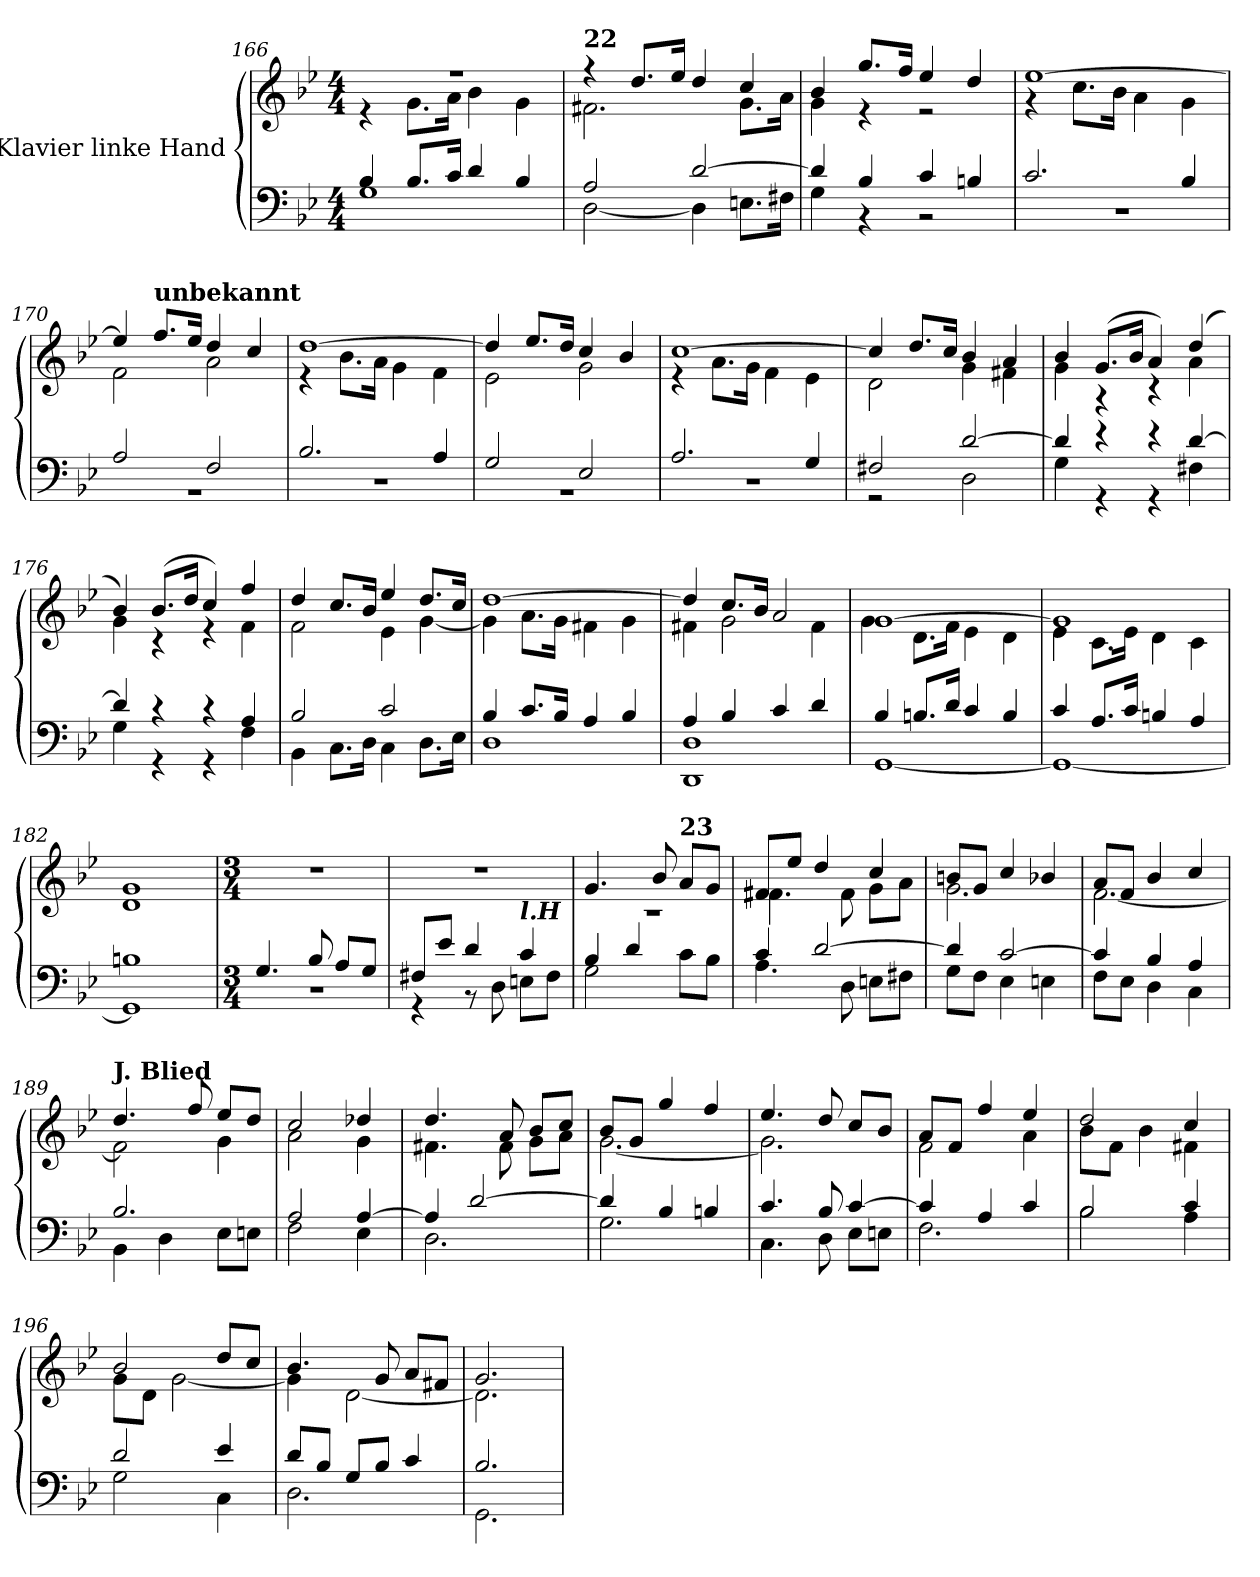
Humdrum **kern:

**kern	**kern
*part1	*part1
*staff2	*staff1
*I"Klavier linke Hand	*
*clefF4	*clefG2
*k[b-e-]	*k[b-e-]
*M4/4	*M4/4
=166	=166
*^	*^
4B-/	1G	1r	4r
8.B-/L	.	.	8.g\L
16c/Jk	.	.	16a\Jk
4d/	.	.	4b-\
4B-/	.	.	4g\
=167	=167	=167	=167
!	!	!LO:TX:a:B:t=22	!
2A/	[2D\	4r	2.f#X\
.	.	8.dd/L	.
.	.	16ee-/Jk	.
[2d/	4D\]	4dd/	.
.	8.En\L	4cc/	8.g\L
.	16F#X\Jk	.	16a\Jk
!!LO:LB:g=z	!!
=168	=168	=168	=168
4d/]	4G\	4b-/	4g\
4B-/	4r	8.gg/L	4r
.	.	16ff/Jk	.
4c/	2r	4ee-/	2r
4Bn/	.	4dd/	.
=169	=169	=169	=169
2.c/	1r	[1ee-	4r
.	.	.	8.cc\L
.	.	.	16b-\Jk
.	.	.	4a\
4B-/	.	.	4g\
=170	=170	=170	=170
2A/	1r	4ee-/]	2f\
!	!	!LO:TX:a:B:t=unbekannt	!
.	.	8.ff/L	.
.	.	16ee-/Jk	.
2F/	.	4dd/	2a\
.	.	4cc/	.
!!LO:LB:g=z	!!
=171	=171	=171	=171
2.B-/	1r	[1dd	4r
.	.	.	8.b-\L
.	.	.	16a\Jk
.	.	.	4g\
4A/	.	.	4f\
=172	=172	=172	=172
2G/	1r	4dd/]	2e-\
.	.	8.ee-/L	.
.	.	16dd/Jk	.
2E-/	.	4cc/	2g\
.	.	4b-/	.
=173	=173	=173	=173
2.A/	1r	[1cc	4r
.	.	.	8.a\L
.	.	.	16g\Jk
.	.	.	4f\
4G/	.	.	4e-\
=174	=174	=174	=174
2F#X/	2r	4cc/]	2d\
.	.	8.dd/L	.
.	.	16cc/Jk	.
[2d/	2D\	4b-/	4g\
.	.	4a/	4f#X\
!!LO:PB:g=z	!!
=175	=175	=175	=175
4d/]	4G\	4b-/	4g\
4r	4r	(8.g/L	4r
.	.	16b-/Jk	.
4r	4r	4a/)	4r
[4d/	4F#X\	(4dd/	4a\
=176	=176	=176	=176
4d/]	4G\	4b-/)	4g\
4r	4r	(8.b-/L	4r
.	.	16dd/Jk	.
4r	4r	4cc/)	4r
4A/	4F\	4ff/	4f\
!!LO:LB:g=z	!!
=177	=177	=177	=177
2B-/	4BB-\	4dd/	2f\
.	8.C\L	8.cc/L	.
.	16D\Jk	16b-/Jk	.
2c/	4C\	4ee-/	4e-\
.	8.D\L	8.dd/L	[4g\
.	16E-\Jk	16cc/Jk	.
=178	=178	=178	=178
4B-/	1D	[1dd	4g\]
8.c/L	.	.	8.a\L
16B-/Jk	.	.	16g\Jk
4A/	.	.	4f#X\
4B-/	.	.	4g\
=179	=179	=179	=179
4A/	1DD 1D	4dd/]	4f#X\
4B-/	.	8.cc/L	2g\
.	.	16b-/Jk	.
4c/	.	2a/	.
4d/	.	.	4f#\
=180	=180	=180	=180
4B-/	[1GG	[1g	4g\
8.Bn/L	.	.	8.d\L
16d/Jk	.	.	16f\Jk
4c/	.	.	4e-\
4B/	.	.	4d\
!!LO:LB:g=z	!!
=181	=181	=181	=181
4c/	1GG_	1g]	4e-\
8.A/L	.	.	8.c\L
16c/Jk	.	.	16e-\Jk
4Bn/	.	.	4d\
4A/	.	.	4c\
=182	=182	=182	=182
1Bn	1GG]	1g	1d
*	*	*v	*v
!!LO:LB:g=z
=183	=183	=183
*M3/4	*	*M3/4
*	*	*^
!	!	!LO:TX:a:Bi:t=Sostenuto	!
*	*	*v	*v
4.G/	2.r	2.r
8B-/	.	.
8A/L	.	.
8G/J	.	.
=184	=184	=184
8F#X/L	4r	2.r
8e-/J	.	.
4d/	8r	.
.	8D\	.
!LO:TX:a:Bi:t=l.H	!	!
4c/	8En\L	.
.	8F#\J	.
=185	=185	=185
*	*	*^
4B-/	2G\	4.g/	2.r
4d/	.	.	.
.	.	8b-/	.
!	!	!LO:TX:a:B:t=23	!
8c\L	4ryy	8a/L	.
8B-\J	.	8g/J	.
=186	=186	=186	=186
4c/	4.A\	8f#X/L	4.f#\
.	.	8ee-/J	.
[2d/	.	4dd/	.
.	8D\	.	8f#\
.	8En\L	4cc/	8g\L
.	8F#X\J	.	8a\J
!!LO:LB:g=z	!!
=187	=187	=187	=187
4d/]	8G\L	8bn/L	2.g\
.	8F\J	8g/J	.
[2c/	4E-\	4cc/	.
.	4En\	4b-X/	.
=188	=188	=188	=188
4c/]	8F\L	8a/L	[2.f\
.	8E-\J	8f/J	.
4B-/	4D\	4b-/	.
4A/	4C\	4cc/	.
=189	=189	=189	=189
!	!	!LO:TX:a:B:t=J. Blied	!
2.B-/	4BB-\	4.dd/	2f\]
.	4D\	.	.
.	.	8ff/	.
.	8E-\L	8ee-/L	4g\
.	8En\J	8dd/J	.
!!LO:LB:g=z	!!
=190	=190	=190	=190
2A/	2F\	2cc/	2a\
[4A/	4E-\	4dd-X/	4g\
=191	=191	=191	=191
4A/]	2.D\	4.dd/	4.f#X\
[2d/	.	.	.
.	.	8a/	8f#\
.	.	8b-/L	8g\L
.	.	8cc/J	8a\J
=192	=192	=192	=192
4d/]	2.G\	8b-/L	[2.g\
.	.	8g/J	.
4B-/	.	4gg/	.
4Bn/	.	4ff/	.
=193	=193	=193	=193
4.c/	4.C\	4.ee-/	2.g\]
8B-/	8D\	8dd/	.
[4c/	8E-\L	8cc/L	.
.	8En\J	8b-/J	.
=194	=194	=194	=194
4c/]	2.F\	8a/L	2f\
.	.	8f/J	.
4A/	.	4ff/	.
4c/	.	4ee-/	4a\
=195	=195	=195	=195
2B-/	2B-\	2dd/	8b-\L
.	.	.	8f\J
.	.	.	4b-\
4c/	4A\	4cc/	4f#X\
!!LO:PB:g=z	!!
=196	=196	=196	=196
2d/	2G\	2b-/	8g\L
.	.	.	8d\J
.	.	.	[2g\
4e-/	4C\	8dd/L	.
.	.	8cc/J	.
=197	=197	=197	=197
8d/L	2.D\	4.b-/	4g\]
8B-/J	.	.	.
8G/L	.	.	[2d\
8B-/J	.	8g/	.
4c/	.	8a/L	.
.	.	8f#X/J	.
=198	=198	=198	=198
2.B-/	2.GG\	2.g/	2.d\]
*v	*v	*	*
*	*v	*v
=	=
*-	*-
